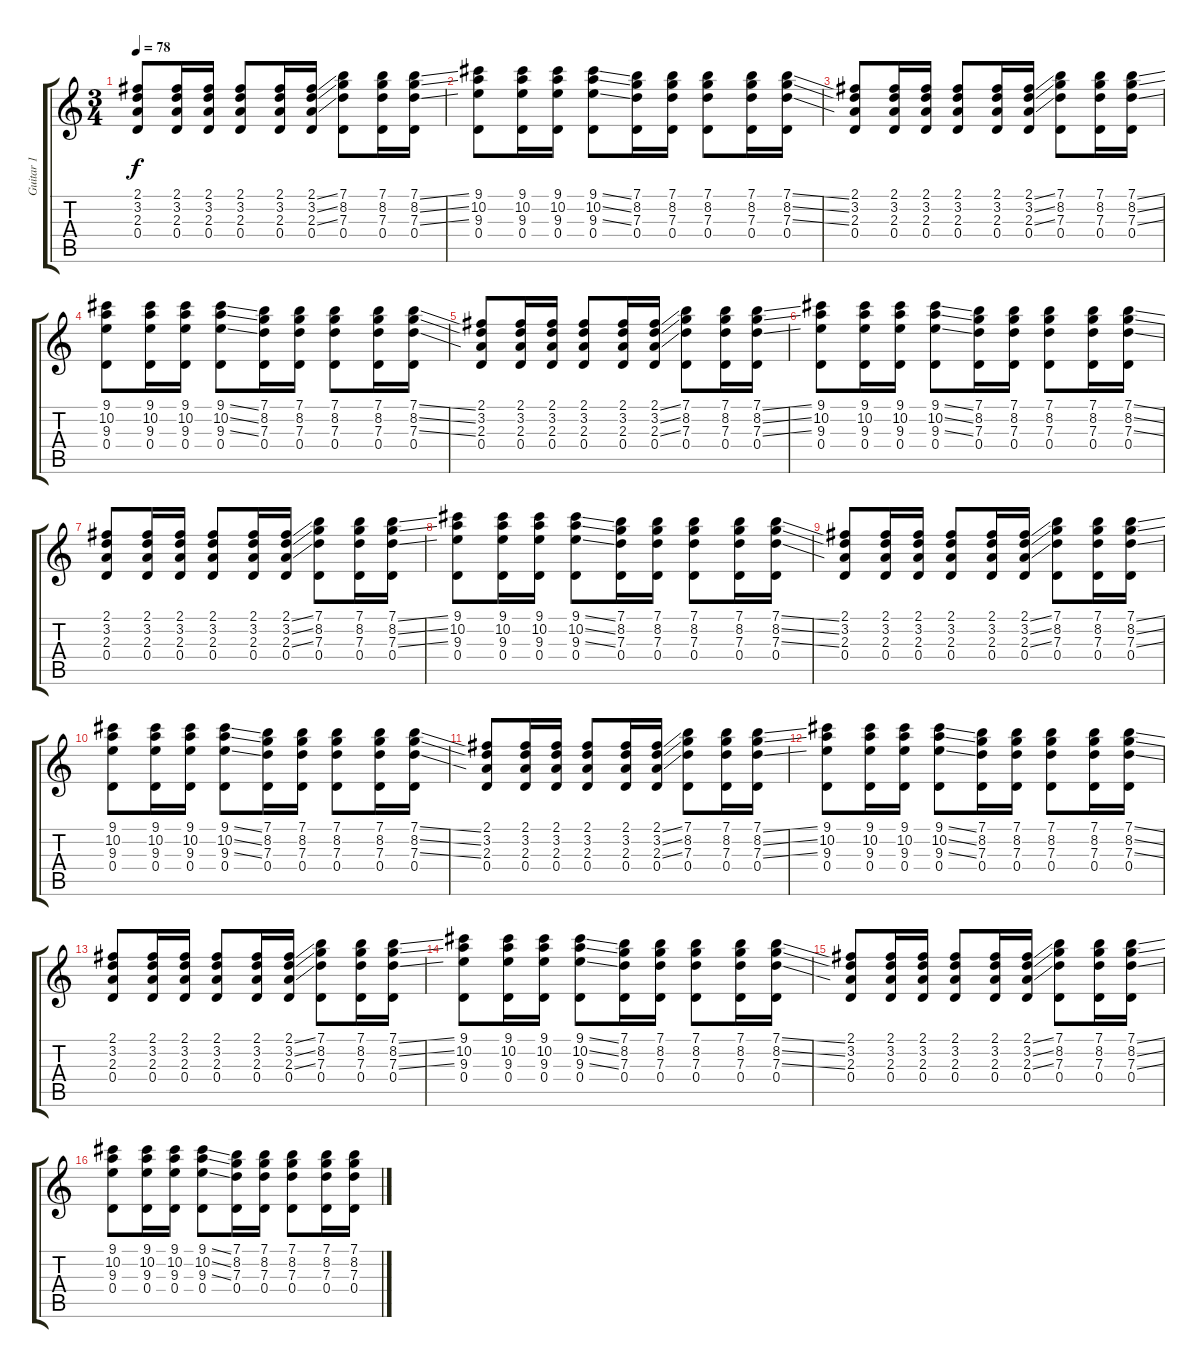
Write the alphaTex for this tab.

\track ("Guitar 1" "Guitar 1") {instrument acousticguitarsteel}
\staff {score tabs}
\tuning (E4 B3 G3 D3 A2 E2) {hide}
\ts (3 4)
\tempo 78
\clef g2
\ks c
(2.1 3.2 2.3 0.4).8{dy f} (2.1 3.2 2.3 0.4).16 (2.1 3.2 2.3 0.4).16 (2.1 3.2 2.3 0.4).8 (2.1 3.2 2.3 0.4).16 (2.1{ss} 3.2{ss} 2.3{ss} 0.4).16 (7.1 8.2 7.3 0.4).8 (7.1 8.2 7.3 0.4).16 (7.1{ss} 8.2{ss} 7.3{ss} 0.4).16 |
(9.1 10.2 9.3 0.4).8 (9.1 10.2 9.3 0.4).16 (9.1 10.2 9.3 0.4).16 (9.1{ss} 10.2{ss} 9.3{ss} 0.4).8 (7.1 8.2 7.3 0.4).16 (7.1 8.2 7.3 0.4).16 (7.1 8.2 7.3 0.4).8 (7.1 8.2 7.3 0.4).16 (7.1{ss} 8.2{ss} 7.3{ss} 0.4).16 |
(2.1 3.2 2.3 0.4).8 (2.1 3.2 2.3 0.4).16 (2.1 3.2 2.3 0.4).16 (2.1 3.2 2.3 0.4).8 (2.1 3.2 2.3 0.4).16 (2.1{ss} 3.2{ss} 2.3{ss} 0.4).16 (7.1 8.2 7.3 0.4).8 (7.1 8.2 7.3 0.4).16 (7.1{ss} 8.2{ss} 7.3{ss} 0.4).16 |
(9.1 10.2 9.3 0.4).8 (9.1 10.2 9.3 0.4).16 (9.1 10.2 9.3 0.4).16 (9.1{ss} 10.2{ss} 9.3{ss} 0.4).8 (7.1 8.2 7.3 0.4).16 (7.1 8.2 7.3 0.4).16 (7.1 8.2 7.3 0.4).8 (7.1 8.2 7.3 0.4).16 (7.1{ss} 8.2{ss} 7.3{ss} 0.4).16 |
(2.1 3.2 2.3 0.4).8 (2.1 3.2 2.3 0.4).16 (2.1 3.2 2.3 0.4).16 (2.1 3.2 2.3 0.4).8 (2.1 3.2 2.3 0.4).16 (2.1{ss} 3.2{ss} 2.3{ss} 0.4).16 (7.1 8.2 7.3 0.4).8 (7.1 8.2 7.3 0.4).16 (7.1{ss} 8.2{ss} 7.3{ss} 0.4).16 |
(9.1 10.2 9.3 0.4).8 (9.1 10.2 9.3 0.4).16 (9.1 10.2 9.3 0.4).16 (9.1{ss} 10.2{ss} 9.3{ss} 0.4).8 (7.1 8.2 7.3 0.4).16 (7.1 8.2 7.3 0.4).16 (7.1 8.2 7.3 0.4).8 (7.1 8.2 7.3 0.4).16 (7.1{ss} 8.2{ss} 7.3{ss} 0.4).16 |
(2.1 3.2 2.3 0.4).8 (2.1 3.2 2.3 0.4).16 (2.1 3.2 2.3 0.4).16 (2.1 3.2 2.3 0.4).8 (2.1 3.2 2.3 0.4).16 (2.1{ss} 3.2{ss} 2.3{ss} 0.4).16 (7.1 8.2 7.3 0.4).8 (7.1 8.2 7.3 0.4).16 (7.1{ss} 8.2{ss} 7.3{ss} 0.4).16 |
(9.1 10.2 9.3 0.4).8 (9.1 10.2 9.3 0.4).16 (9.1 10.2 9.3 0.4).16 (9.1{ss} 10.2{ss} 9.3{ss} 0.4).8 (7.1 8.2 7.3 0.4).16 (7.1 8.2 7.3 0.4).16 (7.1 8.2 7.3 0.4).8 (7.1 8.2 7.3 0.4).16 (7.1{ss} 8.2{ss} 7.3{ss} 0.4).16 |
(2.1 3.2 2.3 0.4).8 (2.1 3.2 2.3 0.4).16 (2.1 3.2 2.3 0.4).16 (2.1 3.2 2.3 0.4).8 (2.1 3.2 2.3 0.4).16 (2.1{ss} 3.2{ss} 2.3{ss} 0.4).16 (7.1 8.2 7.3 0.4).8 (7.1 8.2 7.3 0.4).16 (7.1{ss} 8.2{ss} 7.3{ss} 0.4).16 |
(9.1 10.2 9.3 0.4).8 (9.1 10.2 9.3 0.4).16 (9.1 10.2 9.3 0.4).16 (9.1{ss} 10.2{ss} 9.3{ss} 0.4).8 (7.1 8.2 7.3 0.4).16 (7.1 8.2 7.3 0.4).16 (7.1 8.2 7.3 0.4).8 (7.1 8.2 7.3 0.4).16 (7.1{ss} 8.2{ss} 7.3{ss} 0.4).16 |
(2.1 3.2 2.3 0.4).8 (2.1 3.2 2.3 0.4).16 (2.1 3.2 2.3 0.4).16 (2.1 3.2 2.3 0.4).8 (2.1 3.2 2.3 0.4).16 (2.1{ss} 3.2{ss} 2.3{ss} 0.4).16 (7.1 8.2 7.3 0.4).8 (7.1 8.2 7.3 0.4).16 (7.1{ss} 8.2{ss} 7.3{ss} 0.4).16 |
(9.1 10.2 9.3 0.4).8 (9.1 10.2 9.3 0.4).16 (9.1 10.2 9.3 0.4).16 (9.1{ss} 10.2{ss} 9.3{ss} 0.4).8 (7.1 8.2 7.3 0.4).16 (7.1 8.2 7.3 0.4).16 (7.1 8.2 7.3 0.4).8 (7.1 8.2 7.3 0.4).16 (7.1{ss} 8.2{ss} 7.3{ss} 0.4).16 |
(2.1 3.2 2.3 0.4).8 (2.1 3.2 2.3 0.4).16 (2.1 3.2 2.3 0.4).16 (2.1 3.2 2.3 0.4).8 (2.1 3.2 2.3 0.4).16 (2.1{ss} 3.2{ss} 2.3{ss} 0.4).16 (7.1 8.2 7.3 0.4).8 (7.1 8.2 7.3 0.4).16 (7.1{ss} 8.2{ss} 7.3{ss} 0.4).16 |
(9.1 10.2 9.3 0.4).8 (9.1 10.2 9.3 0.4).16 (9.1 10.2 9.3 0.4).16 (9.1{ss} 10.2{ss} 9.3{ss} 0.4).8 (7.1 8.2 7.3 0.4).16 (7.1 8.2 7.3 0.4).16 (7.1 8.2 7.3 0.4).8 (7.1 8.2 7.3 0.4).16 (7.1{ss} 8.2{ss} 7.3{ss} 0.4).16 |
(2.1 3.2 2.3 0.4).8 (2.1 3.2 2.3 0.4).16 (2.1 3.2 2.3 0.4).16 (2.1 3.2 2.3 0.4).8 (2.1 3.2 2.3 0.4).16 (2.1{ss} 3.2{ss} 2.3{ss} 0.4).16 (7.1 8.2 7.3 0.4).8 (7.1 8.2 7.3 0.4).16 (7.1{ss} 8.2{ss} 7.3{ss} 0.4).16 |
(9.1 10.2 9.3 0.4).8 (9.1 10.2 9.3 0.4).16 (9.1 10.2 9.3 0.4).16 (9.1{ss} 10.2{ss} 9.3{ss} 0.4).8 (7.1 8.2 7.3 0.4).16 (7.1 8.2 7.3 0.4).16 (7.1 8.2 7.3 0.4).8 (7.1 8.2 7.3 0.4).16 (7.1{ss} 8.2{ss} 7.3{ss} 0.4).16
